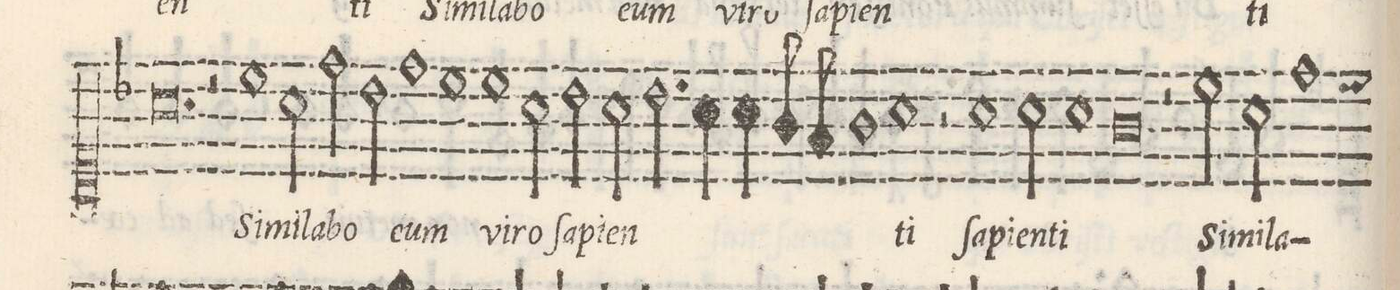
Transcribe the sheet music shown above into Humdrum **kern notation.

**kern	**text
*I"CANTVS	*
*clefC1	*
*k[b-]	*
*met(C|)	*
*M2/1	*
0.a	.
=17-	=17-
=18-	=18-
2r	.
1cc\	Si-
2a\	-mi-
=19-	=19-
2dd\	-la-
2b-\	-bo
1dd	e-
=20-	=20-
1cc	-um
1cc	vi-
=21-	=21-
2a\	-ro
2b-\	ſa-
2a\	-pi-
2.b-\	-en-
=22-	=22-
4a\	.
4a\	.
8g/	.
8f/	.
1g	.
=23-	=23-
1a	-ti
2r	.
1a\	ſa-
=24-	=24-
2a\	-pi-
1a	-en-
=25-	=25-
0g	-ti
=26-	=26-
2r	.
2cc\	Si-
2a\	-mi-
1dd\	-la-
=27-	=27-
*custos:cc	*
*-	*-
